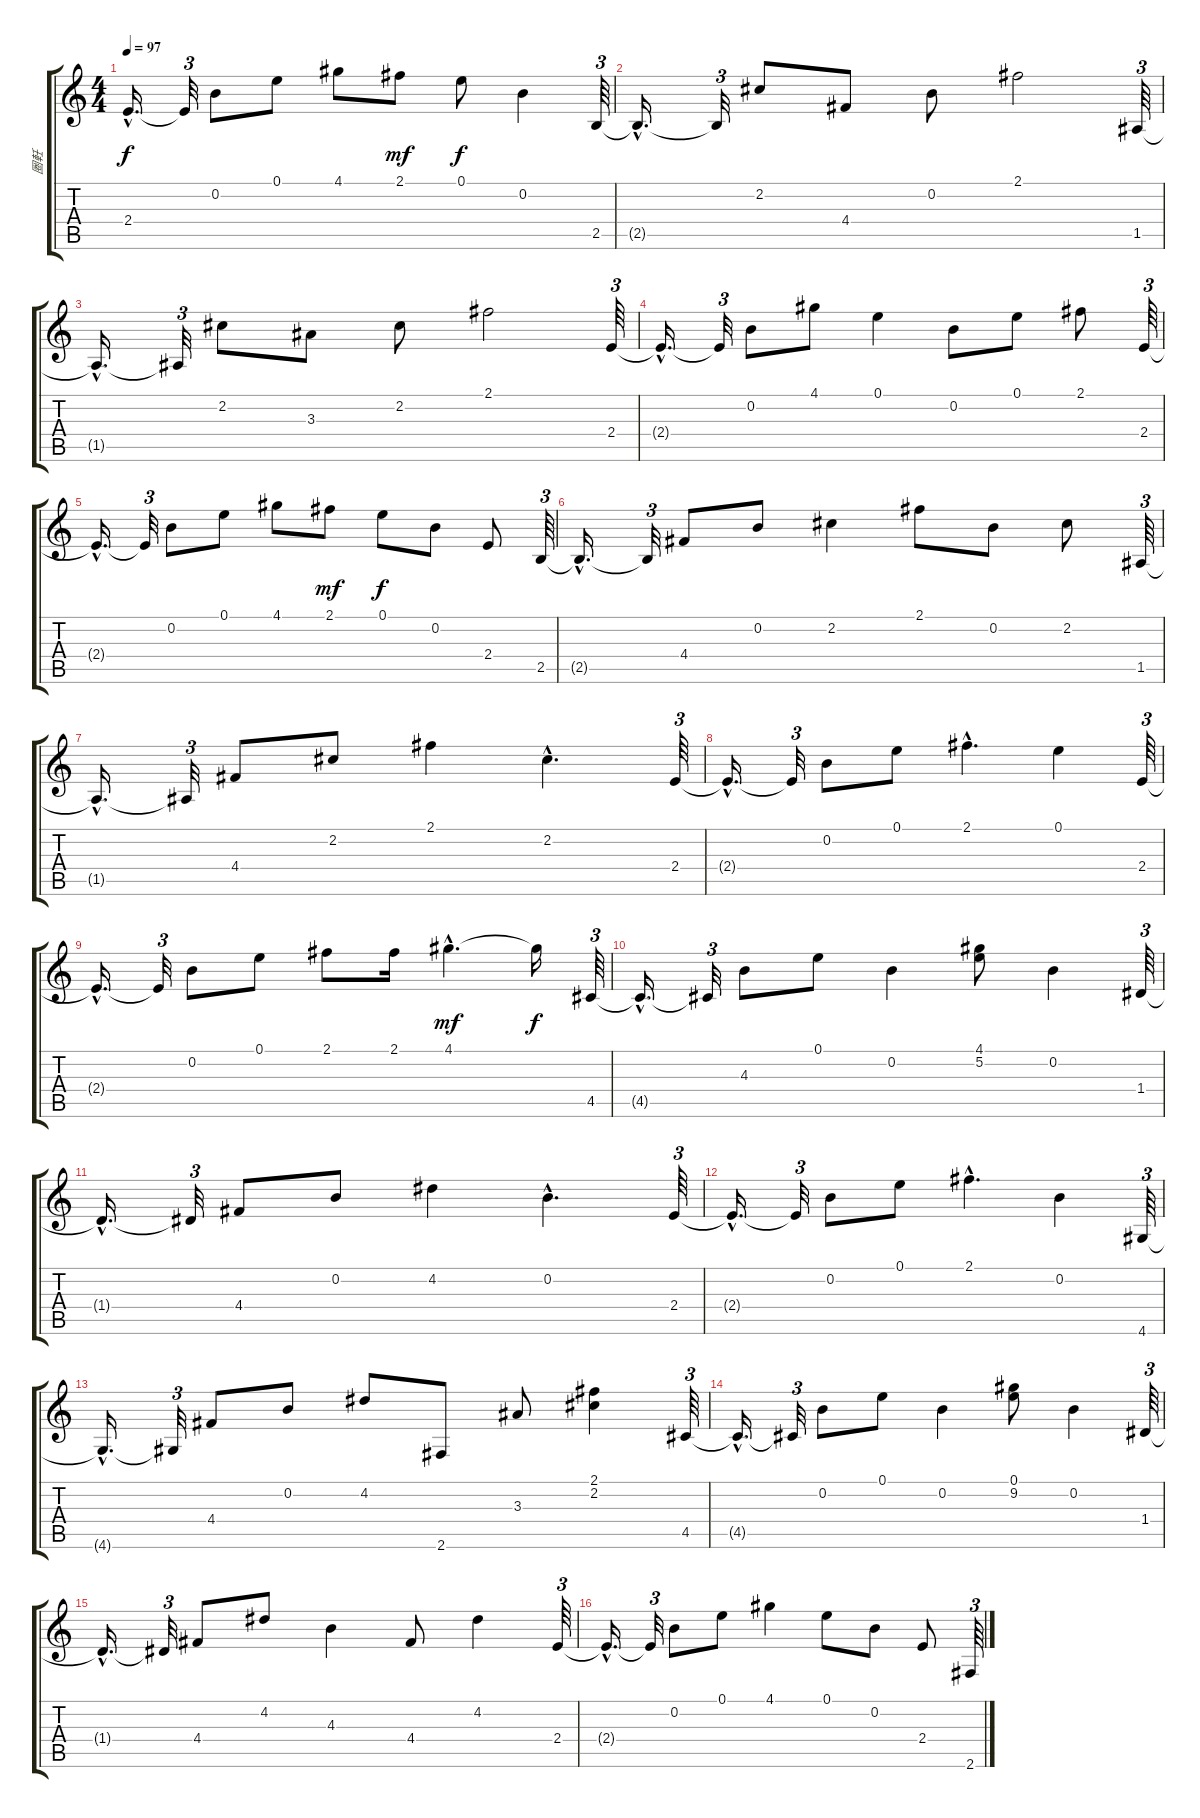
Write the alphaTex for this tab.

\track ("圈軠" "圈軠") {instrument acousticguitarsteel}
\staff {score tabs}
\tuning (E4 B3 G3 D3 A2 E2) {hide}
\ts (4 4)
\tempo 97
\clef g2
\ks c
2.4{hac t}.16{d dy f} 2.4{t}.32{tu (3 2)} 0.2.8 0.1.8 4.1.8 2.1.8{dy mf} 0.1.8{dy f} 0.2.4 2.5.64{tu (3 2)} |
2.5{hac t}.16{d} 2.5{t}.32{tu (3 2)} 2.2.8 4.4.8 0.2.8 2.1.2 1.5.64{tu (3 2)} |
1.5{hac t}.16{d} 1.5{t}.32{tu (3 2)} 2.2.8 3.3.8 2.2.8 2.1.2 2.4.64{tu (3 2)} |
2.4{hac t}.16{d} 2.4{t}.32{tu (3 2)} 0.2.8 4.1.8 0.1.4 0.2.8 0.1.8 2.1.8 2.4.64{tu (3 2)} |
2.4{hac t}.16{d} 2.4{t}.32{tu (3 2)} 0.2.8 0.1.8 4.1.8 2.1.8{dy mf} 0.1.8{dy f} 0.2.8 2.4.8 2.5.64{tu (3 2)} |
2.5{hac t}.16{d} 2.5{t}.32{tu (3 2)} 4.4.8 0.2.8 2.2.4 2.1.8 0.2.8 2.2.8 1.5.64{tu (3 2)} |
1.5{hac t}.16{d} 1.5{t}.32{tu (3 2)} 4.4.8 2.2.8 2.1.4 2.2{hac}.4{d} 2.4.64{tu (3 2)} |
2.4{hac t}.16{d} 2.4{t}.32{tu (3 2)} 0.2.8 0.1.8 2.1{hac}.4{d} 0.1.4 2.4.64{tu (3 2)} |
2.4{hac t}.16{d} 2.4{t}.32{tu (3 2)} 0.2.8 0.1.8 2.1.8 2.1.16 4.1{hac}.4{d dy mf} 4.1{t}.16{dy f} 4.5.64{tu (3 2)} |
4.5{hac t}.16{d} 4.5{t}.32{tu (3 2)} 4.3.8 0.1.8 0.2.4 (4.1 5.2).8 0.2.4 1.4.64{tu (3 2)} |
1.4{hac t}.16{d} 1.4{t}.32{tu (3 2)} 4.4.8 0.2.8 4.2.4 0.2{hac}.4{d} 2.4.64{tu (3 2)} |
2.4{hac t}.16{d} 2.4{t}.32{tu (3 2)} 0.2.8 0.1.8 2.1{hac}.4{d} 0.2.4 4.6.64{tu (3 2)} |
4.6{hac t}.16{d} 4.6{t}.32{tu (3 2)} 4.4.8 0.2.8 4.2.8 2.6.8 3.3.8 (2.1 2.2).4 4.5.64{tu (3 2)} |
4.5{hac t}.16{d} 4.5{t}.32{tu (3 2)} 0.2.8 0.1.8 0.2.4 (0.1 9.2).8 0.2.4 1.4.64{tu (3 2)} |
1.4{hac t}.16{d} 1.4{t}.32{tu (3 2)} 4.4.8 4.2.8 4.3.4 4.4.8 4.2.4 2.4.64{tu (3 2)} |
2.4{hac t}.16{d} 2.4{t}.32{tu (3 2)} 0.2.8 0.1.8 4.1.4 0.1.8 0.2.8 2.4.8 2.6.64{tu (3 2)}
